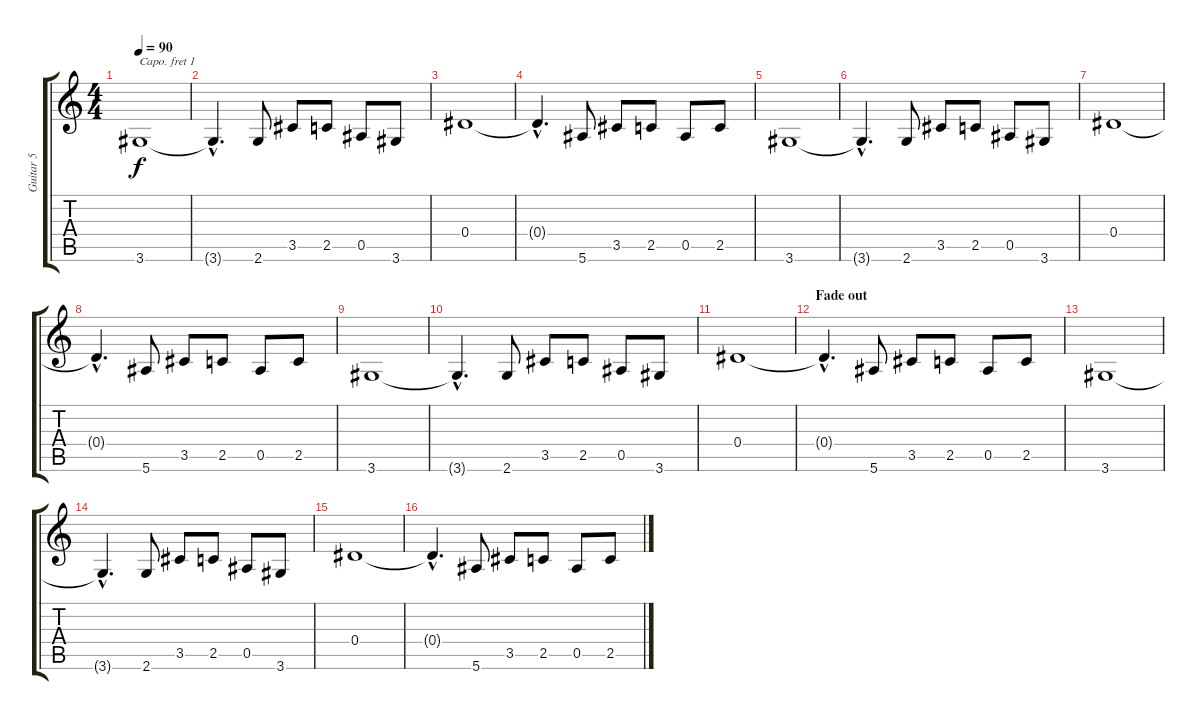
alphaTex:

\track ("Guitar 5" "Guitar 5") {instrument electricguitarclean}
\staff {score tabs}
\capo 1
\tuning (E4 B3 G3 D3 A2 E2) {hide}
\ts (4 4)
\tempo 90
\clef g2
\ks c
3.6.1{dy f} |
3.6{hac t}.4{d} 2.6.8 3.5.8 2.5.8 0.5.8 3.6.8 |
0.4.1 |
0.4{hac t}.4{d} 5.6.8 3.5.8 2.5.8 0.5.8 2.5.8 |
3.6.1 |
3.6{hac t}.4{d} 2.6.8 3.5.8 2.5.8 0.5.8 3.6.8 |
0.4.1 |
0.4{hac t}.4{d} 5.6.8 3.5.8 2.5.8 0.5.8 2.5.8 |
3.6.1 |
3.6{hac t}.4{d} 2.6.8 3.5.8 2.5.8 0.5.8 3.6.8 |
0.4.1 |
\section ("" "Fade out")
0.4{hac t}.4{d} 5.6.8 3.5.8 2.5.8 0.5.8 2.5.8 |
3.6.1 |
3.6{hac t}.4{d} 2.6.8 3.5.8 2.5.8 0.5.8 3.6.8 |
0.4.1 |
0.4{hac t}.4{d} 5.6.8 3.5.8 2.5.8 0.5.8 2.5.8
